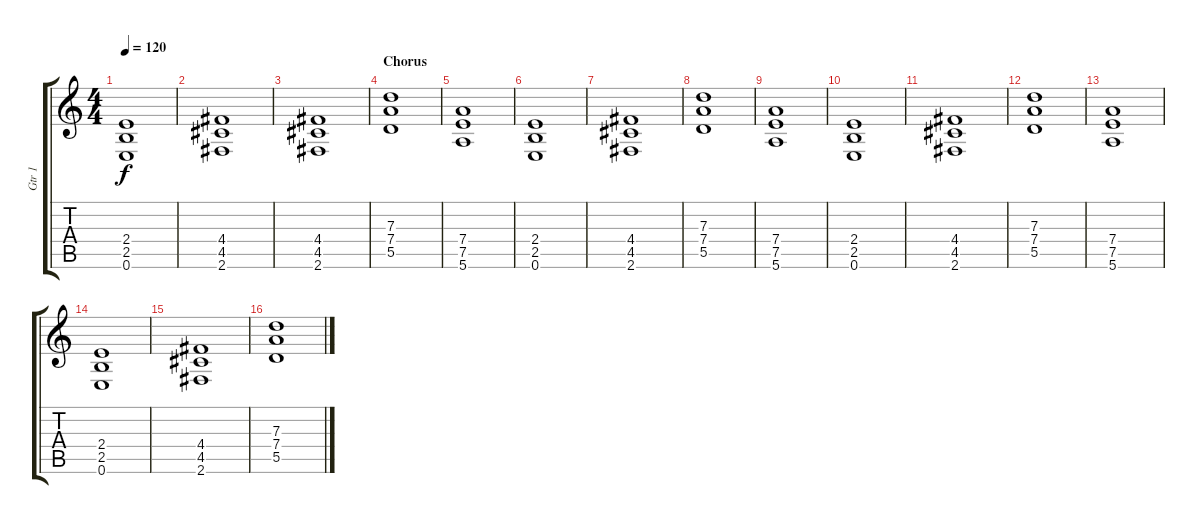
\track ("Gtr 1" "Gtr 1") {instrument overdrivenguitar}
\staff {score tabs}
\tuning (E4 B3 G3 D3 A2 E2) {hide}
\ts (4 4)
\tempo 120
\clef g2
\ks c
(2.4 2.5 0.6).1{dy f} |
(4.4 4.5 2.6).1 |
(4.4 4.5 2.6).1 |
\section ("" "Chorus")
(7.3 7.4 5.5).1 |
(7.4 7.5 5.6).1 |
(2.4 2.5 0.6).1 |
(4.4 4.5 2.6).1 |
(7.3 7.4 5.5).1 |
(7.4 7.5 5.6).1 |
(2.4 2.5 0.6).1 |
(4.4 4.5 2.6).1 |
(7.3 7.4 5.5).1 |
(7.4 7.5 5.6).1 |
(2.4 2.5 0.6).1 |
(4.4 4.5 2.6).1 |
(7.3 7.4 5.5).1
